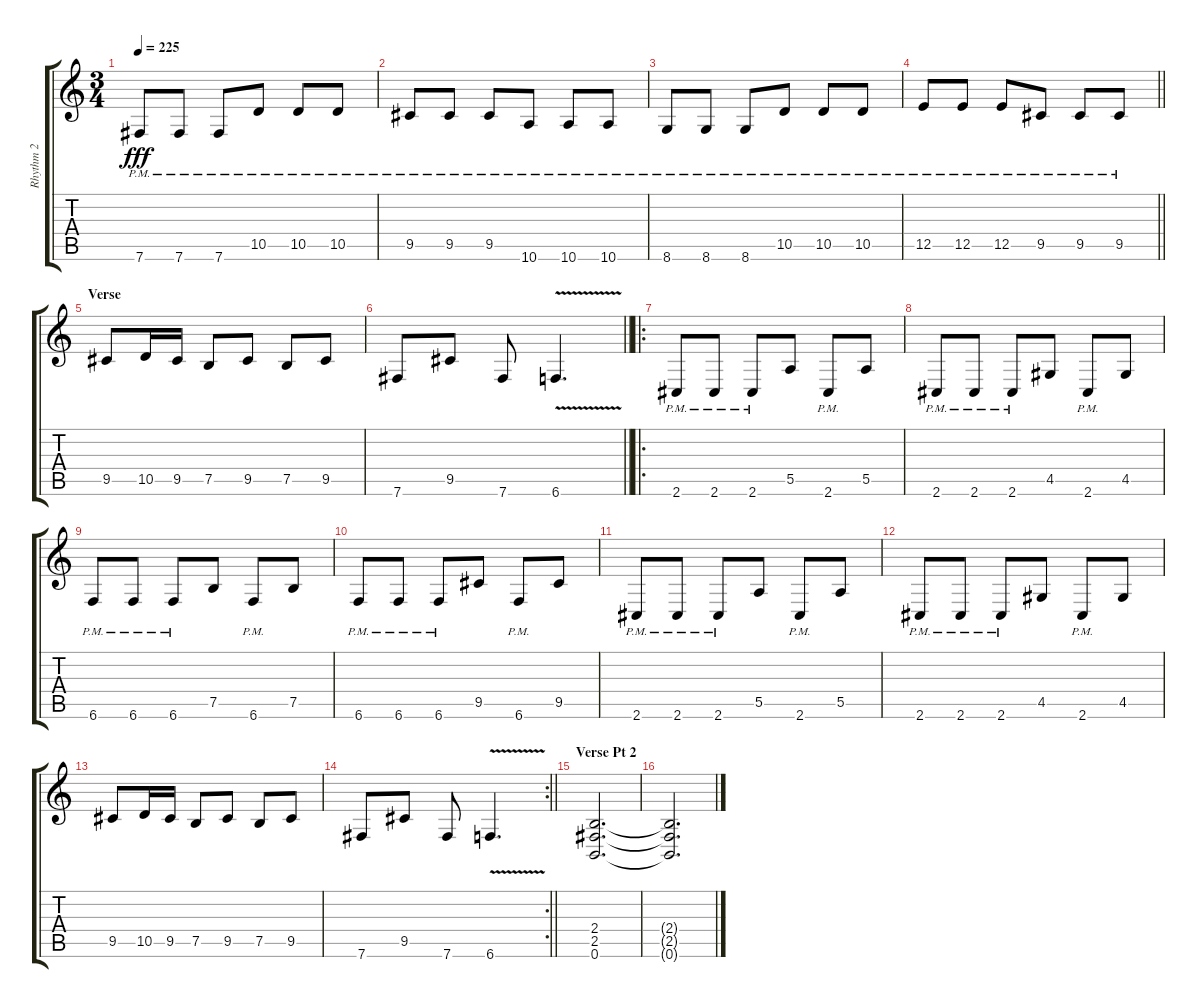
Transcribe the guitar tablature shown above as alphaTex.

\track ("Rhythm 2" "Rhythm 2") {instrument distortionguitar}
\staff {score tabs}
\tuning (B3 Gb3 D3 A2 E2 B1) {hide}
\ts (3 4)
\tempo 225
\clef g2
\ks c
7.6{pm}.8{dy fff} 7.6{pm}.8 7.6{pm}.8 10.5{pm}.8 10.5{pm}.8 10.5{pm}.8 |
9.5{pm}.8 9.5{pm}.8 9.5{pm}.8 10.6{pm}.8 10.6{pm}.8 10.6{pm}.8 |
8.6{pm}.8 8.6{pm}.8 8.6{pm}.8 10.5{pm}.8 10.5{pm}.8 10.5{pm}.8 |
\barLineRight lightlight
12.5{pm}.8 12.5{pm}.8 12.5{pm}.8 9.5{pm}.8 9.5{pm}.8 9.5{pm}.8 |
\section ("" "Verse")
9.5.8 10.5.16 9.5.16 7.5.8 9.5.8 7.5.8 9.5.8 |
\barLineRight lightlight
7.6.8 9.5.8 7.6.8 6.6{v}.4{d} |
\ro
2.6{pm}.8 2.6{pm}.8 2.6{pm}.8 5.5.8 2.6{pm}.8 5.5.8 |
2.6{pm}.8 2.6{pm}.8 2.6{pm}.8 4.5.8 2.6{pm}.8 4.5.8 |
6.6{pm}.8 6.6{pm}.8 6.6{pm}.8 7.5.8 6.6{pm}.8 7.5.8 |
6.6{pm}.8 6.6{pm}.8 6.6{pm}.8 9.5.8 6.6{pm}.8 9.5.8 |
2.6{pm}.8 2.6{pm}.8 2.6{pm}.8 5.5.8 2.6{pm}.8 5.5.8 |
2.6{pm}.8 2.6{pm}.8 2.6{pm}.8 4.5.8 2.6{pm}.8 4.5.8 |
9.5.8 10.5.16 9.5.16 7.5.8 9.5.8 7.5.8 9.5.8 |
\rc 2
\barLineRight lightlight
7.6.8 9.5.8 7.6.8 6.6{v}.4{d} |
\section ("" "Verse Pt 2")
(2.4 2.5 0.6).2{d} |
(2.4{t} 2.5{t} 0.6{t}).2{d}
